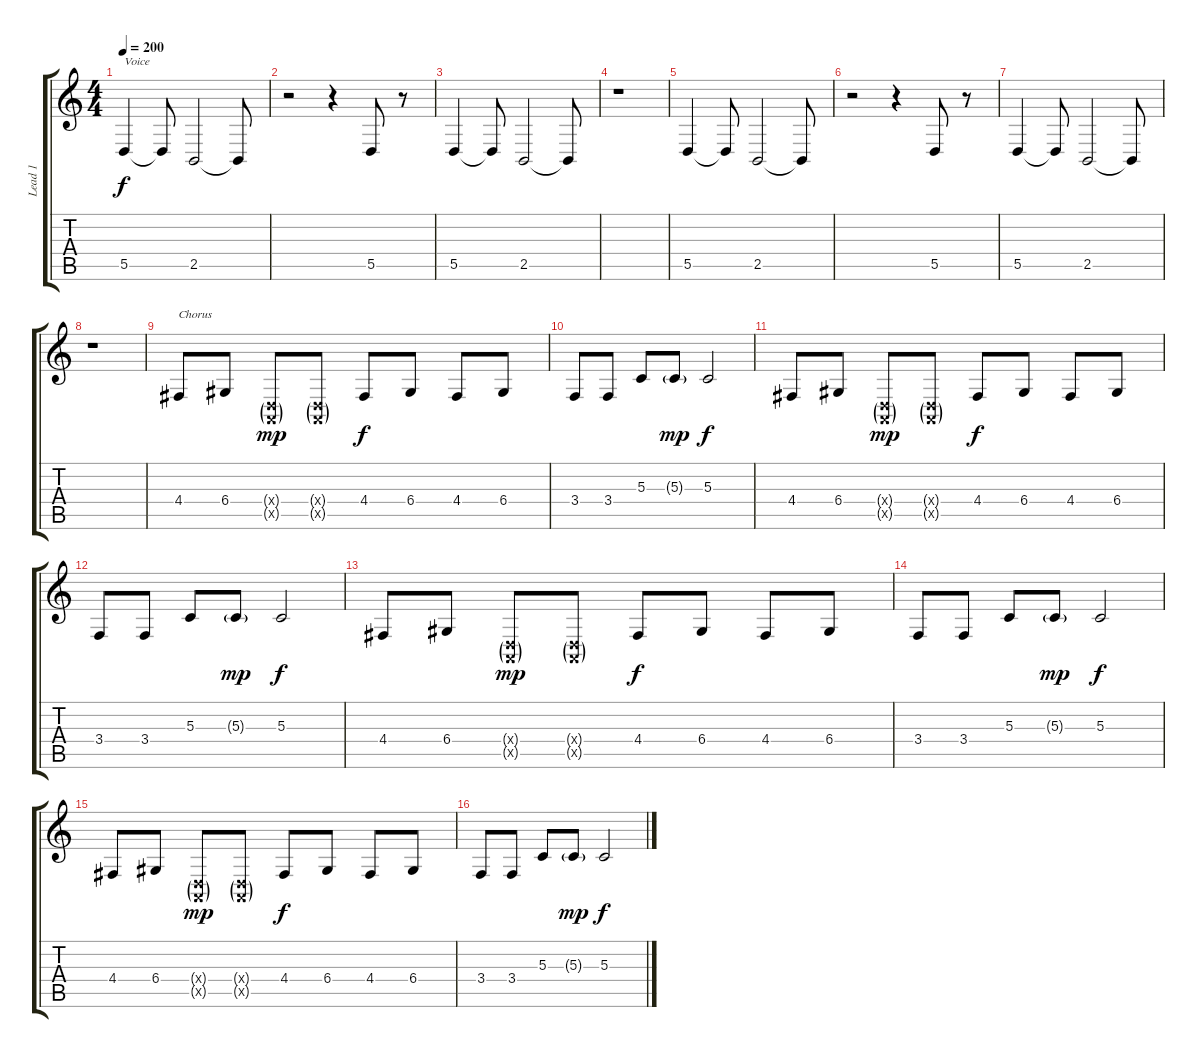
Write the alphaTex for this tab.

\track ("Lead 1" "Lead 1") {instrument lead2sawtooth}
\staff {score tabs}
\tuning (E4 B3 G3 D3 A2 E2) {hide}
\ts (4 4)
\tempo 200
\clef g2
\ks c
5.5.4{txt "Voice" dy f instrument lead2sawtooth} 5.5{t}.8 2.5.2 2.5{t}.8 |
r.2 r.4 5.5.8 r.8 |
5.5.4 5.5{t}.8 2.5.2 2.5{t}.8 |
r.1 |
5.5.4 5.5{t}.8 2.5.2 2.5{t}.8 |
r.2 r.4 5.5.8 r.8 |
5.5.4 5.5{t}.8 2.5.2 2.5{t}.8 |
r.1 |
4.4.8{txt "Chorus"} 6.4.8 (0.4{g x} 0.5{g x}).8{dy mp} (0.4{g x} 0.5{g x}).8 4.4.8{dy f} 6.4.8 4.4.8 6.4.8 |
3.4.8 3.4.8 5.3.8 5.3{g}.8{dy mp} 5.3.2{dy f} |
4.4.8 6.4.8 (0.4{g x} 0.5{g x}).8{dy mp} (0.4{g x} 0.5{g x}).8 4.4.8{dy f} 6.4.8 4.4.8 6.4.8 |
3.4.8 3.4.8 5.3.8 5.3{g}.8{dy mp} 5.3.2{dy f} |
4.4.8 6.4.8 (0.4{g x} 0.5{g x}).8{dy mp} (0.4{g x} 0.5{g x}).8 4.4.8{dy f} 6.4.8 4.4.8 6.4.8 |
3.4.8 3.4.8 5.3.8 5.3{g}.8{dy mp} 5.3.2{dy f} |
4.4.8 6.4.8 (0.4{g x} 0.5{g x}).8{dy mp} (0.4{g x} 0.5{g x}).8 4.4.8{dy f} 6.4.8 4.4.8 6.4.8 |
3.4.8 3.4.8 5.3.8 5.3{g}.8{dy mp} 5.3.2{dy f}
